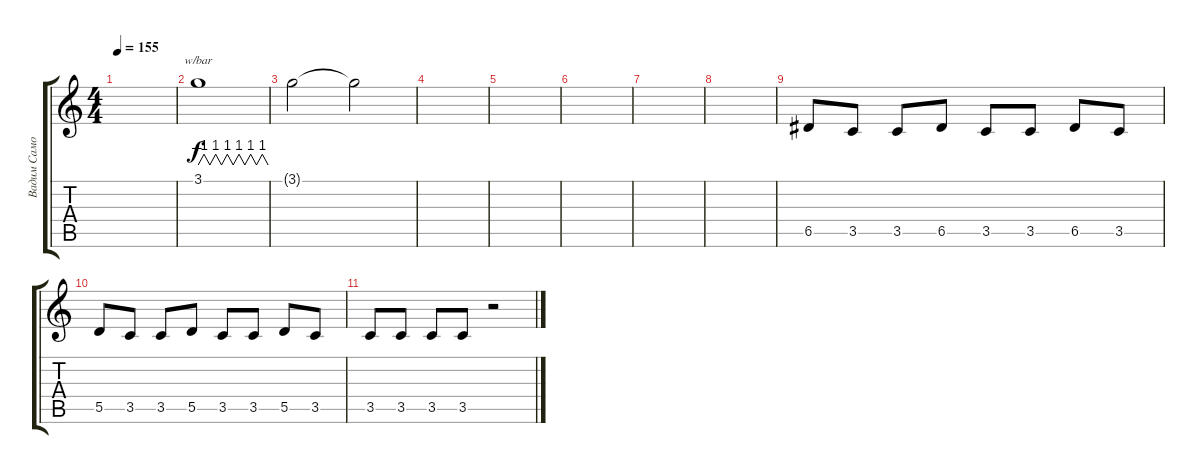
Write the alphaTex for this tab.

\track ("Вадим Самойлов (Fender Stratocaster)" "Вадим Само") {instrument overdrivenguitar}
\staff {score tabs}
\tuning (E4 B3 G3 D3 A2 E2) {hide}
\ts (4 4)
\tempo 155
\clef g2
\ks c
|
3.1.1{tbe (custom default 0 0 5 4 10 0 15 4 20 0 25 4 30 0 35 4 40 0 45 4 50 0 55 4 60 0)} |
3.1{t}.2 3.1{t}.2 |
|
|
|
|
|
6.5.8 3.5.8 3.5.8 6.5.8 3.5.8 3.5.8 6.5.8 3.5.8 |
5.5.8 3.5.8 3.5.8 5.5.8 3.5.8 3.5.8 5.5.8 3.5.8 |
3.5.8 3.5.8 3.5.8 3.5.8 r.2
